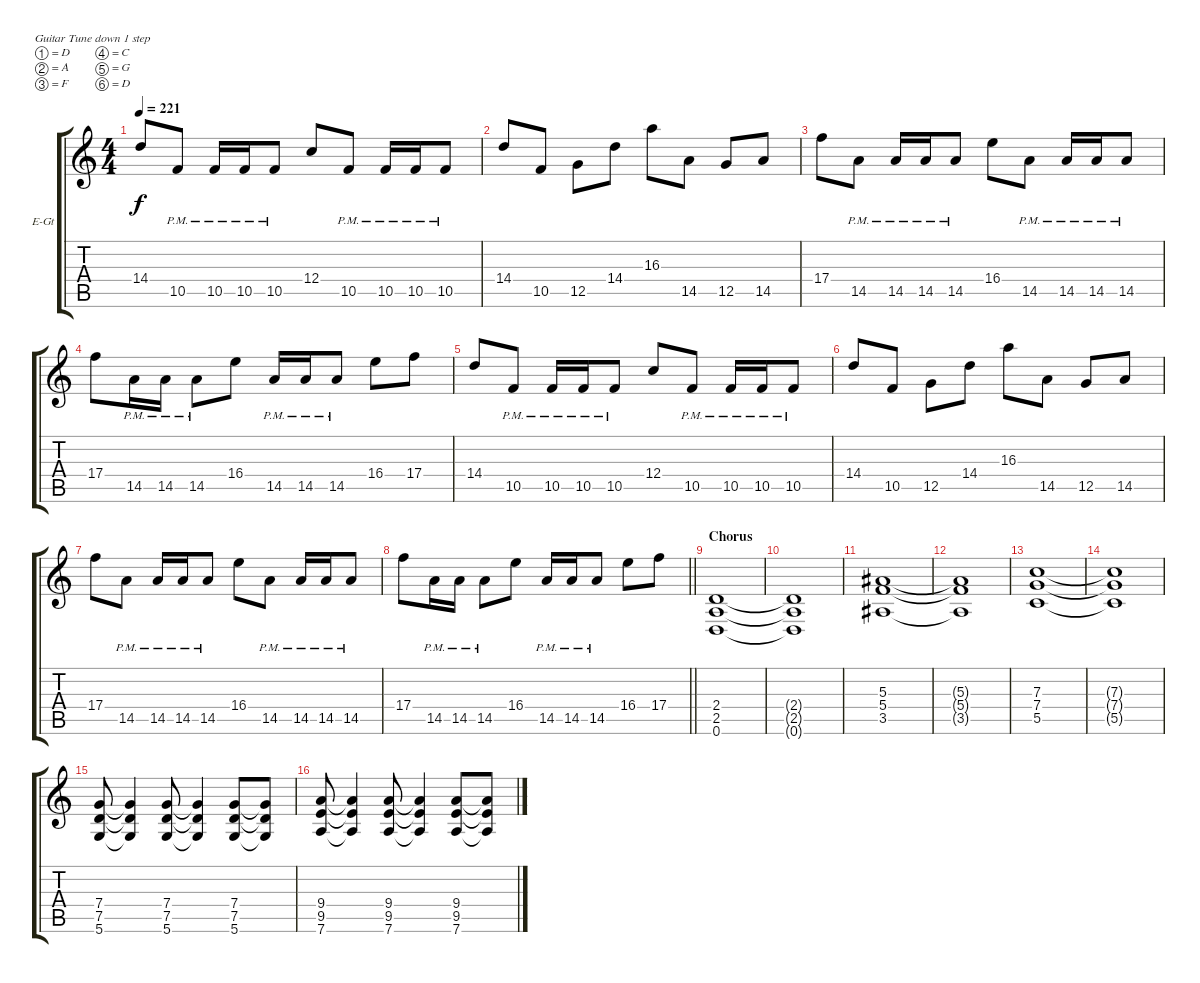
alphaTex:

\bracketExtendMode groupsimilarinstruments
\firstSystemTrackNameOrientation horizontal
\otherSystemsTrackNameOrientation horizontal
\track ("Matt Heafy" "E-Gt") {instrument distortionguitar}
\staff {score tabs}
\tuning (D4 A3 F3 C3 G2 D2)
\ts (4 4)
\tempo 221
\clef g2
\ks c
14.4.8{dy f} 10.5{pm}.8 10.5{pm}.16 10.5{pm}.16 10.5{pm}.8 12.4.8 10.5{pm}.8 10.5{pm}.16 10.5{pm}.16 10.5{pm}.8 |
14.4.8 10.5.8 12.5.8 14.4.8 16.3.8 14.5.8 12.5.8 14.5.8 |
17.4.8 14.5{pm}.8 14.5{pm}.16 14.5{pm}.16 14.5{pm}.8 16.4.8 14.5{pm}.8 14.5{pm}.16 14.5{pm}.16 14.5{pm}.8 |
17.4.8 14.5{pm}.16 14.5{pm}.16 14.5{pm}.8 16.4.8 14.5{pm}.16 14.5{pm}.16 14.5{pm}.8 16.4.8 17.4.8 |
14.4.8 10.5{pm}.8 10.5{pm}.16 10.5{pm}.16 10.5{pm}.8 12.4.8 10.5{pm}.8 10.5{pm}.16 10.5{pm}.16 10.5{pm}.8 |
14.4.8 10.5.8 12.5.8 14.4.8 16.3.8 14.5.8 12.5.8 14.5.8 |
17.4.8 14.5{pm}.8 14.5{pm}.16 14.5{pm}.16 14.5{pm}.8 16.4.8 14.5{pm}.8 14.5{pm}.16 14.5{pm}.16 14.5{pm}.8 |
\barLineRight lightlight
17.4.8 14.5{pm}.16 14.5{pm}.16 14.5{pm}.8 16.4.8 14.5{pm}.16 14.5{pm}.16 14.5{pm}.8 16.4.8 17.4.8 |
\section ("" "Chorus")
(2.4 2.5 0.6).1 |
(2.4{t} 2.5{t} 0.6{t}).1 |
(5.3 5.4 3.5).1 |
(5.3{t} 5.4{t} 3.5{t}).1 |
(7.3 7.4 5.5).1 |
(7.3{t} 7.4{t} 5.5{t}).1 |
(7.4 7.5 5.6).8 (7.4{t} 7.5{t} 5.6{t}).4 (7.4 7.5 5.6).8 (7.4{t} 7.5{t} 5.6{t}).4 (7.4 7.5 5.6).8 (7.4{t} 7.5{t} 5.6{t}).8 |
(9.4 9.5 7.6).8 (9.4{t} 9.5{t} 7.6{t}).4 (9.4 9.5 7.6).8 (9.4{t} 9.5{t} 7.6{t}).4 (9.4 9.5 7.6).8 (9.4{t} 9.5{t} 7.6{t}).8
